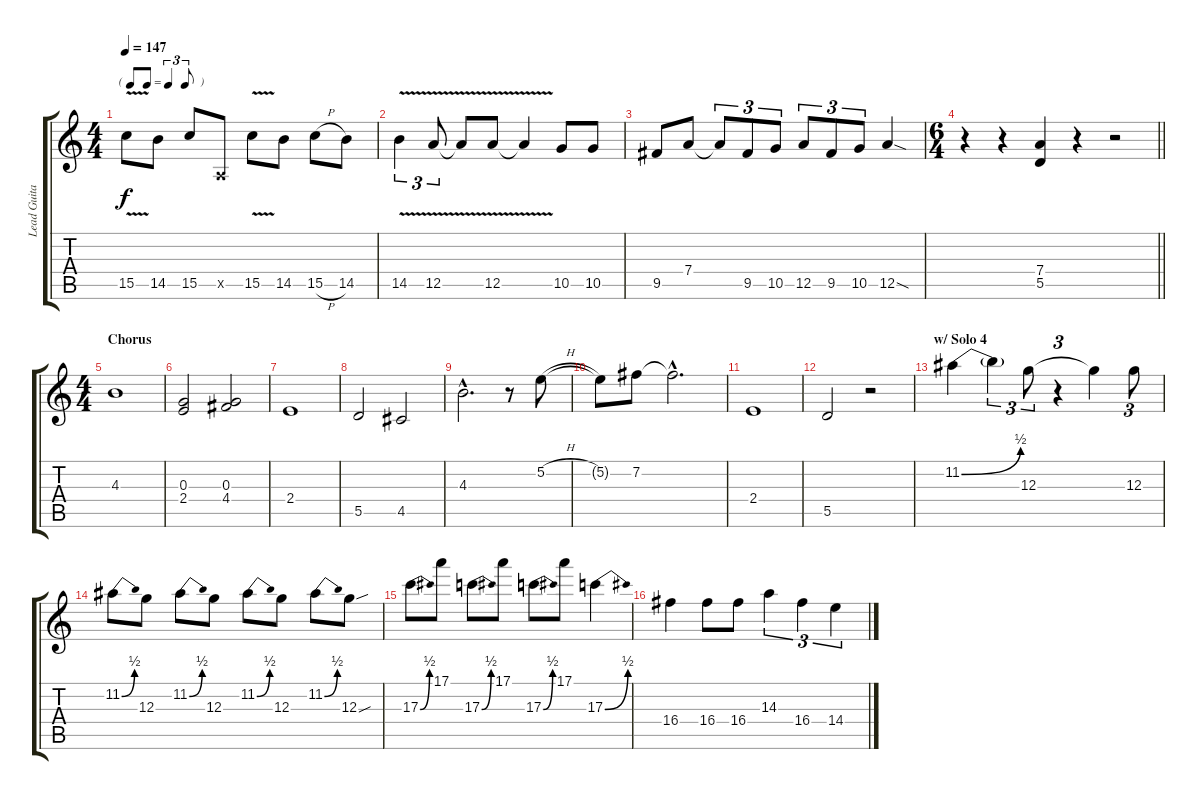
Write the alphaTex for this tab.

\track ("Lead Guitar I" "Lead Guita") {instrument distortionguitar}
\staff {score tabs}
\tuning (E4 B3 G3 D3 A2 D2) {hide}
\ts (4 4)
\tf triplet8th
\tempo 147
\clef g2
\ks c
15.5{v}.8{dy f} 14.5.8 15.5.8 0.5{x}.8 15.5{v}.8 14.5.8 15.5{h}.8 14.5.8 |
14.5{v}.4{tu (3 2)} 12.5{v}.8{tu (3 2)} 12.5{t}.8 12.5{v}.8 12.5{t}.4 10.5.8 10.5.8 |
9.5.8 7.4.8 7.4{t}.8{tu (3 2)} 9.5.8{tu (3 2)} 10.5.8{tu (3 2)} 12.5.8{tu (3 2)} 9.5.8{tu (3 2)} 10.5.8{tu (3 2)} 12.5{sod}.4 |
\ts (6 4)
\barLineRight lightlight
r.4 r.4 (7.4 5.5).4{balance 16} r.4 r.2 |
\ts (4 4)
\section ("" "Chorus")
4.3.1{volume 10} |
(0.3 2.4).2 (0.3 4.4).2 |
2.4.1 |
5.5.2 4.5.2 |
4.3{hac}.2{d} r.8 5.2{h}.8 |
5.2{t}.8 7.2.8 7.2{hac t}.2{d} |
2.4.1 |
5.5.2 r.2 |
\section ("" "w/ Solo 4")
11.2{be (bend 0 0 60 2)}.4{volume 13} 11.2{t}.4{tu (3 2)} 12.3.8{tu (3 2)} r.4{tu (3 2)} 12.3{t}.4 12.3.8{tu (3 2)} |
11.2{be (bend 0 0 60 2)}.8 12.3.8 11.2{be (bend 0 0 60 2)}.8 12.3.8 11.2{be (bend 0 0 60 2)}.8 12.3.8 11.2{be (bend 0 0 60 2)}.8 12.3{sou}.8 |
17.3{be (bend 0 0 60 2)}.8 17.1.8 17.3{be (bend 0 0 60 2)}.8 17.1.8 17.3{be (bend 0 0 60 2)}.8 17.1.8 17.3{be (bend 0 0 60 2)}.4 |
16.4.4 16.4.8 16.4.8 14.3.4{tu (3 2)} 16.4.4{tu (3 2)} 14.4.4{tu (3 2)}
